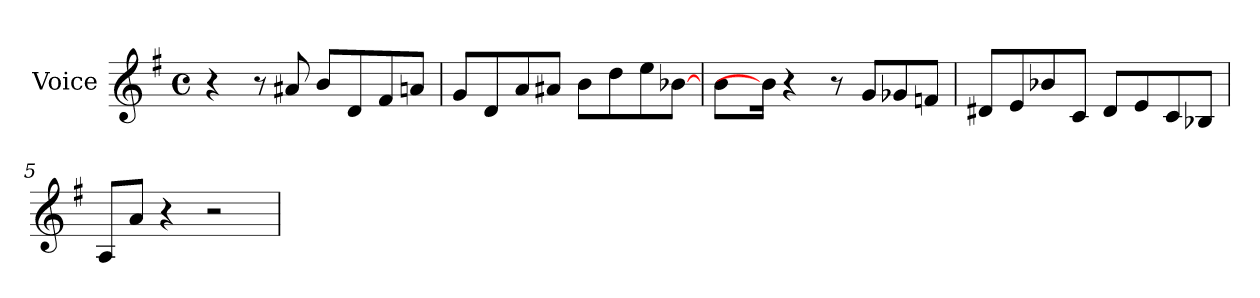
**kern
*part1
*staff1
*I"Voice
*I'Voice
*clefG2
*k[f#]
*M4/4
*met(c)
=1
4r
8r
8a#X/
8b/L
8d/
8f#/
8an/J
=2
8g/L
8d/
8a/
8a#X/J
8b\L
8dd\
8ee\
[8b-X\J
=3
4b\
16b-\J]
4r
8r
8g/L
8g-X/
8fn/J
=4
8d#X/L
8e/
8b-X/
8c/J
8d#/L
8e/
8c/
8B-X/J
=5
8A/L
8a/J
4r
2rcc
=
*-
